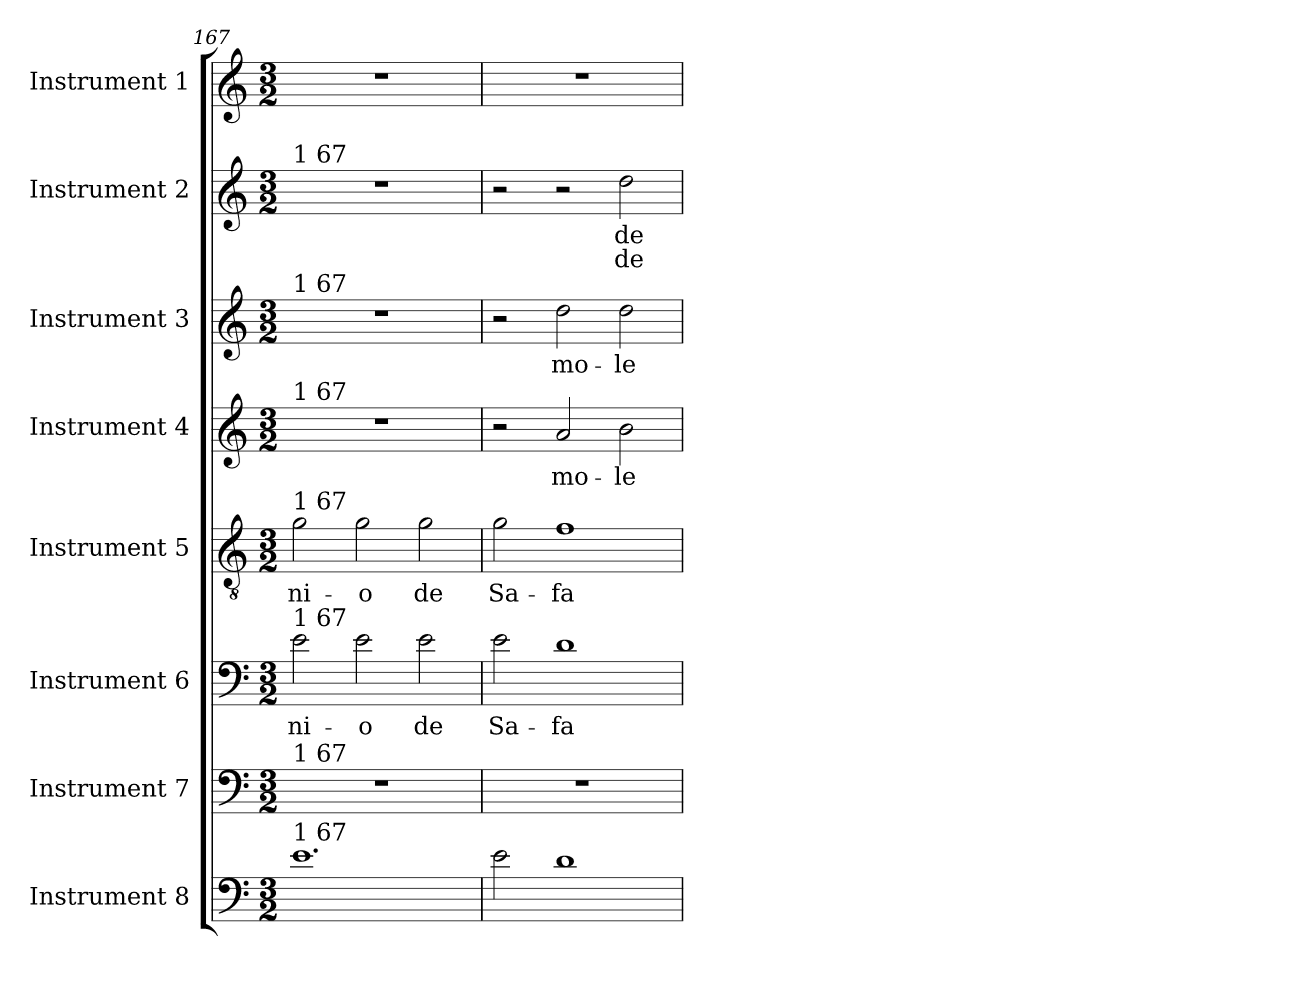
**kern	**kern	**kern	**text	**kern	**text	**kern	**text	**kern	**text	**kern	**text	**text	**kern
*part8	*part7	*part6	*part6	*part5	*part5	*part4	*part4	*part3	*part3	*part2	*part2	*part2	*part1
*staff8	*staff7	*staff6	*staff6	*staff5	*staff5	*staff4	*staff4	*staff3	*staff3	*staff2	*staff2	*staff2	*staff1
*I"Instrument 8	*I"Instrument 7	*I"Instrument 6	*	*I"Instrument 5	*	*I"Instrument 4	*	*I"Instrument 3	*	*I"Instrument 2	*	*	*I"Instrument 1
!!LO:PB:g=z
*clefF4	*clefF4	*clefF4	*	*clefGv2	*	*clefG2	*	*clefG2	*	*clefG2	*	*	*clefG2
*k[]	*k[]	*k[]	*	*k[]	*	*k[]	*	*k[]	*	*k[]	*	*	*k[]
*C:	*C:	*C:	*	*C:	*	*C:	*	*C:	*	*C:	*	*	*C:
*M3/2	*M3/2	*M3/2	*	*M3/2	*	*M3/2	*	*M3/2	*	*M3/2	*	*	*M3/2
=167	=167	=167	=167	=167	=167	=167	=167	=167	=167	=167	=167	=167	=167
!	!	!	!	!	!	!	!	!	!	!LO:TX:a:t=1 67	!	!	!
!	!	!	!	!	!	!	!	!LO:TX:a:t=1 67	!	!	!	!	!
!	!	!	!	!	!	!LO:TX:a:t=1 67	!	!	!	!	!	!	!
!	!	!	!	!LO:TX:a:t=1 67	!	!	!	!	!	!	!	!	!
!	!	!LO:TX:a:t=1 67	!	!	!	!	!	!	!	!	!	!	!
!	!LO:TX:a:t=1 67	!	!	!	!	!	!	!	!	!	!	!	!
!LO:TX:a:t=1 67	!	!	!	!	!	!	!	!	!	!	!	!	!
!	!	!	!LO:LY:b:rj	!	!LO:LY:b:rj	!	!	!	!	!	!	!	!
1.e	1.r	2e\	-ni-	2g\	-ni-	1.r	.	1.r	.	1.r	.	.	1.r
!	!	!	!LO:LY:b:rj	!	!LO:LY:b:rj	!	!	!	!	!	!	!	!
.	.	2e\	-o	2g\	-o	.	.	.	.	.	.	.	.
!	!	!	!LO:LY:b:rj	!	!LO:LY:b:rj	!	!	!	!	!	!	!	!
.	.	2e\	de	2g\	de	.	.	.	.	.	.	.	.
=168	=168	=168	=168	=168	=168	=168	=168	=168	=168	=168	=168	=168	=168
!	!	!	!LO:LY:b:rj	!	!LO:LY:b:rj	!	!	!	!	!	!	!	!
2e\	1.r	2e\	Sa-	2g\	Sa-	2r	.	2r	.	2r	.	.	1.r
!	!	!	!LO:LY:b:rj	!	!LO:LY:b:rj	!	!LO:LY:b:rj	!	!LO:LY:b:rj	!	!	!	!
1d	.	1d	-fa-	1f	-fa-	2a/	mo-	2dd\	mo-	2r	.	.	.
!	!	!	!	!	!	!	!LO:LY:b:rj	!	!LO:LY:b:rj	!	!LO:LY:b:rj	!LO:LY:b:rj	!
.	.	.	.	.	.	2b\	-le-	2dd\	-le-	2dd\	de	de	.
=	=	=	=	=	=	=	=	=	=	=	=	=	=
*-	*-	*-	*-	*-	*-	*-	*-	*-	*-	*-	*-	*-	*-
